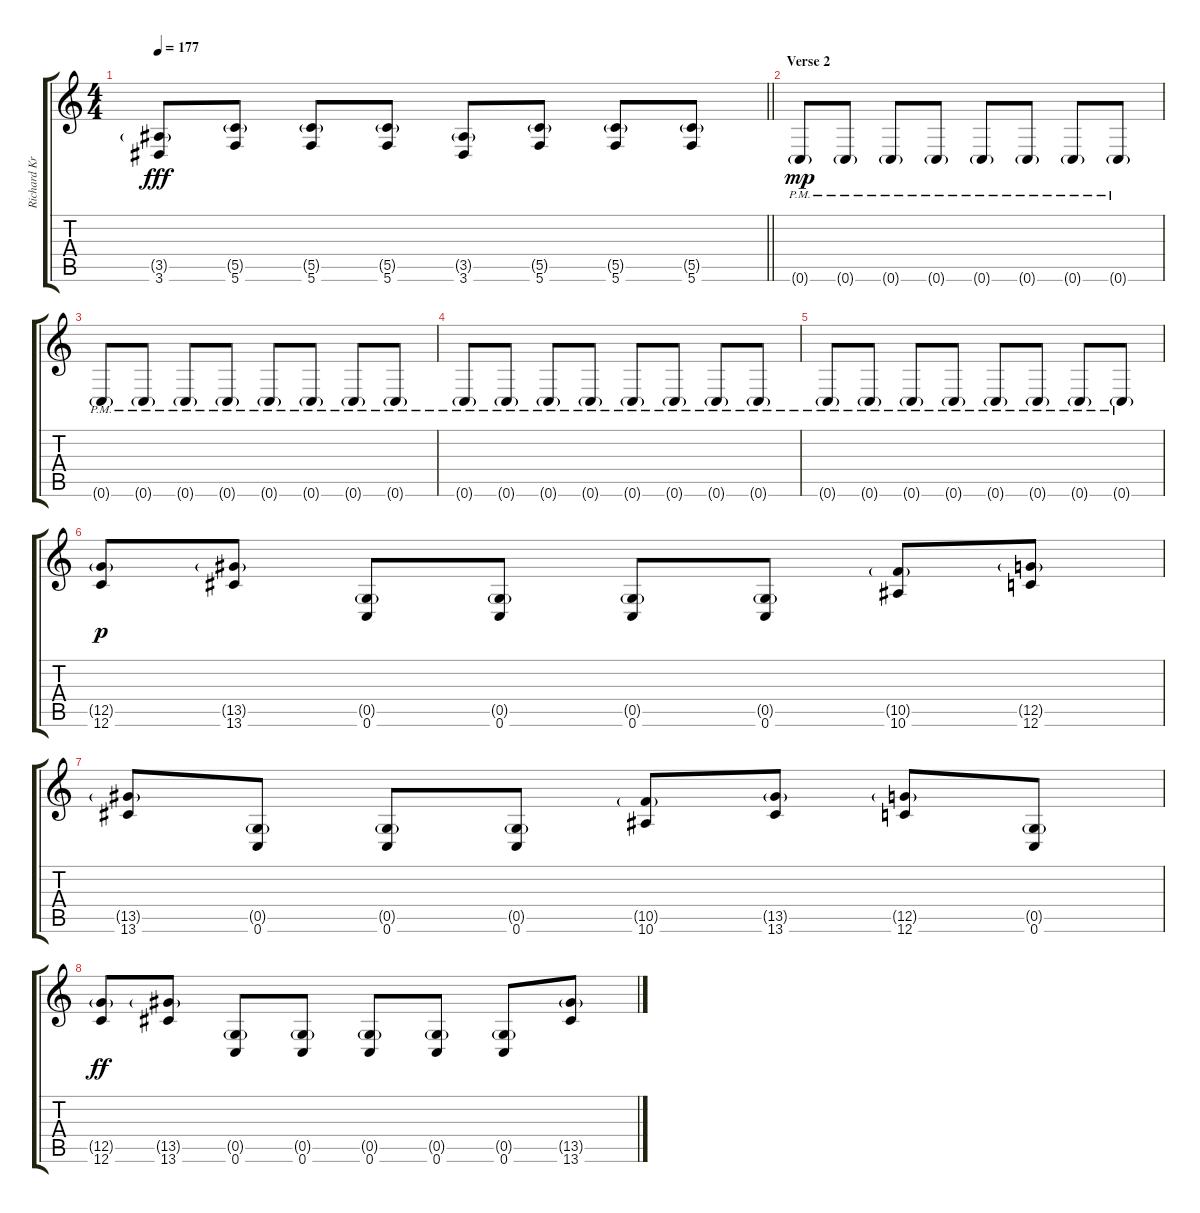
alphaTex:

\track ("Richard Kruspe [guitar]" "Richard Kr") {instrument distortionguitar}
\staff {score tabs}
\tuning (D4 A3 F3 C3 G2 C2) {hide}
\ts (4 4)
\tempo 177
\clef g2
\barLineRight lightlight
\ks c
(3.5{g} 3.6).8{dy fff} (5.5{g} 5.6).8 (5.5{g} 5.6).8 (5.5{g} 5.6).8 (3.5{g} 3.6).8 (5.5{g} 5.6).8 (5.5{g} 5.6).8 (5.5{g} 5.6).8 |
\section ("" "Verse 2")
0.6{g pm}.8{dy mp} 0.6{g pm}.8 0.6{g pm}.8 0.6{g pm}.8 0.6{g pm}.8 0.6{g pm}.8 0.6{g pm}.8 0.6{g pm}.8 |
0.6{g pm}.8 0.6{g pm}.8 0.6{g pm}.8 0.6{g pm}.8 0.6{g pm}.8 0.6{g pm}.8 0.6{g pm}.8 0.6{g pm}.8 |
0.6{g pm}.8 0.6{g pm}.8 0.6{g pm}.8 0.6{g pm}.8 0.6{g pm}.8 0.6{g pm}.8 0.6{g pm}.8 0.6{g pm}.8 |
0.6{g pm}.8 0.6{g pm}.8 0.6{g pm}.8 0.6{g pm}.8 0.6{g pm}.8 0.6{g pm}.8 0.6{g pm}.8 0.6{g pm}.8 |
(12.5{g} 12.6).8{dy p} (13.5{g} 13.6).8 (0.5{g} 0.6).8 (0.5{g} 0.6).8 (0.5{g} 0.6).8 (0.5{g} 0.6).8 (10.5{g} 10.6).8 (12.5{g} 12.6).8 |
(13.5{g} 13.6).8 (0.5{g} 0.6).8 (0.5{g} 0.6).8 (0.5{g} 0.6).8 (10.5{g} 10.6).8 (13.5{g} 13.6).8 (12.5{g} 12.6).8 (0.5{g} 0.6).8 |
(12.5{g} 12.6).8{dy ff} (13.5{g} 13.6).8 (0.5{g} 0.6).8 (0.5{g} 0.6).8 (0.5{g} 0.6).8 (0.5{g} 0.6).8 (0.5{g} 0.6).8 (13.5{g} 13.6).8
